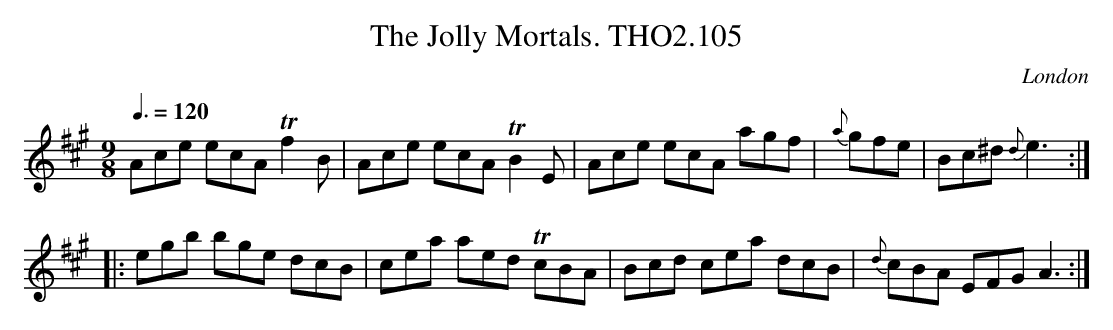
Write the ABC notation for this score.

X:1
T:Jolly Mortals. THO2.105, The
O:London
M:9/8
L:1/8
Q:3/8=120
K:A
Ace ecA Tf2B|Ace ecA TB2E|Ace ecA agf|{a}gfe|Bc^d {d}e3:|
|:egb bge dcB|cea aed TcBA|Bcd cea dcB|{d}cBA EFG A3:|
